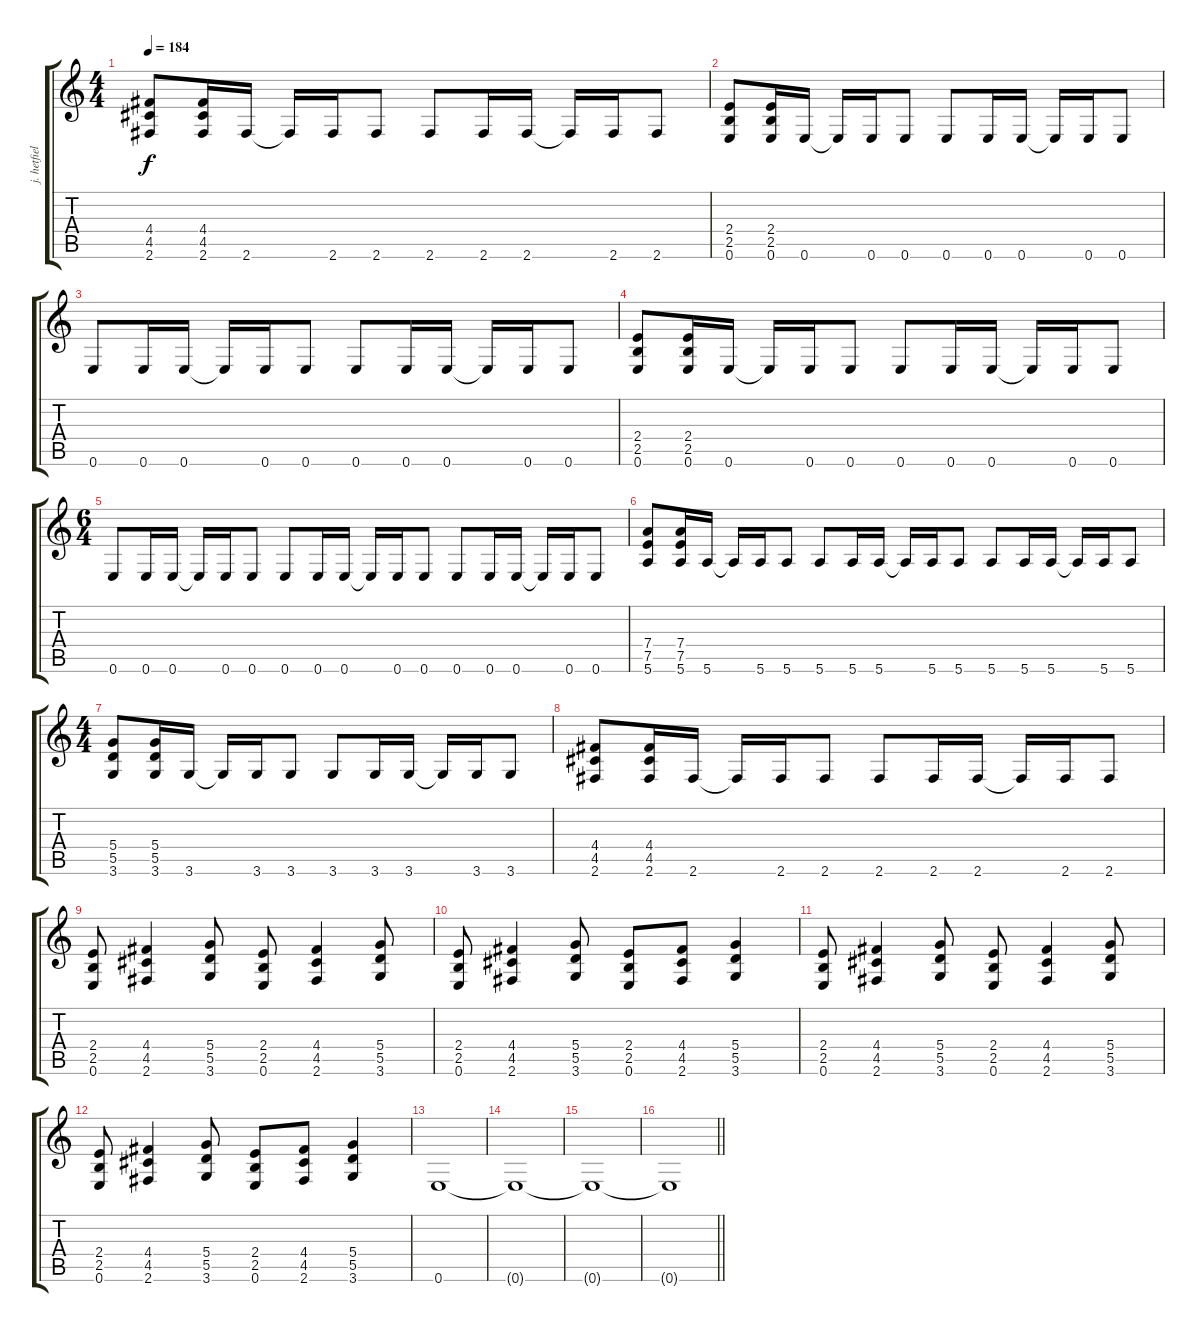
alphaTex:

\track ("j. hetfield - rhythm guitar" "j. hetfiel") {instrument distortionguitar}
\staff {score tabs}
\tuning (E4 B3 G3 D3 A2 E2) {hide}
\ts (4 4)
\tempo 184
\clef g2
\ks c
(4.4 4.5 2.6).8{dy f} (4.4 4.5 2.6).16 2.6.16 2.6{t}.16 2.6.16 2.6.8 2.6.8 2.6.16 2.6.16 2.6{t}.16 2.6.16 2.6.8 |
(2.4 2.5 0.6).8 (2.4 2.5 0.6).16 0.6.16 0.6{t}.16 0.6.16 0.6.8 0.6.8 0.6.16 0.6.16 0.6{t}.16 0.6.16 0.6.8 |
0.6.8 0.6.16 0.6.16 0.6{t}.16 0.6.16 0.6.8 0.6.8 0.6.16 0.6.16 0.6{t}.16 0.6.16 0.6.8 |
(2.4 2.5 0.6).8 (2.4 2.5 0.6).16 0.6.16 0.6{t}.16 0.6.16 0.6.8 0.6.8 0.6.16 0.6.16 0.6{t}.16 0.6.16 0.6.8 |
\ts (6 4)
0.6.8 0.6.16 0.6.16 0.6{t}.16 0.6.16 0.6.8 0.6.8 0.6.16 0.6.16 0.6{t}.16 0.6.16 0.6.8 0.6.8 0.6.16 0.6.16 0.6{t}.16 0.6.16 0.6.8 |
(7.4 7.5 5.6).8 (7.4 7.5 5.6).16 5.6.16 5.6{t}.16 5.6.16 5.6.8 5.6.8 5.6.16 5.6.16 5.6{t}.16 5.6.16 5.6.8 5.6.8 5.6.16 5.6.16 5.6{t}.16 5.6.16 5.6.8 |
\ts (4 4)
(5.4 5.5 3.6).8 (5.4 5.5 3.6).16 3.6.16 3.6{t}.16 3.6.16 3.6.8 3.6.8 3.6.16 3.6.16 3.6{t}.16 3.6.16 3.6.8 |
(4.4 4.5 2.6).8 (4.4 4.5 2.6).16 2.6.16 2.6{t}.16 2.6.16 2.6.8 2.6.8 2.6.16 2.6.16 2.6{t}.16 2.6.16 2.6.8 |
(2.4 2.5 0.6).8 (4.4 4.5 2.6).4 (5.4 5.5 3.6).8 (2.4 2.5 0.6).8 (4.4 4.5 2.6).4 (5.4 5.5 3.6).8 |
(2.4 2.5 0.6).8 (4.4 4.5 2.6).4 (5.4 5.5 3.6).8 (2.4 2.5 0.6).8 (4.4 4.5 2.6).8 (5.4 5.5 3.6).4 |
(2.4 2.5 0.6).8 (4.4 4.5 2.6).4 (5.4 5.5 3.6).8 (2.4 2.5 0.6).8 (4.4 4.5 2.6).4 (5.4 5.5 3.6).8 |
(2.4 2.5 0.6).8 (4.4 4.5 2.6).4 (5.4 5.5 3.6).8 (2.4 2.5 0.6).8 (4.4 4.5 2.6).8 (5.4 5.5 3.6).4 |
0.6.1 |
0.6{t}.1{volume 0} |
0.6{t}.1 |
\barLineRight lightlight
0.6{t}.1
